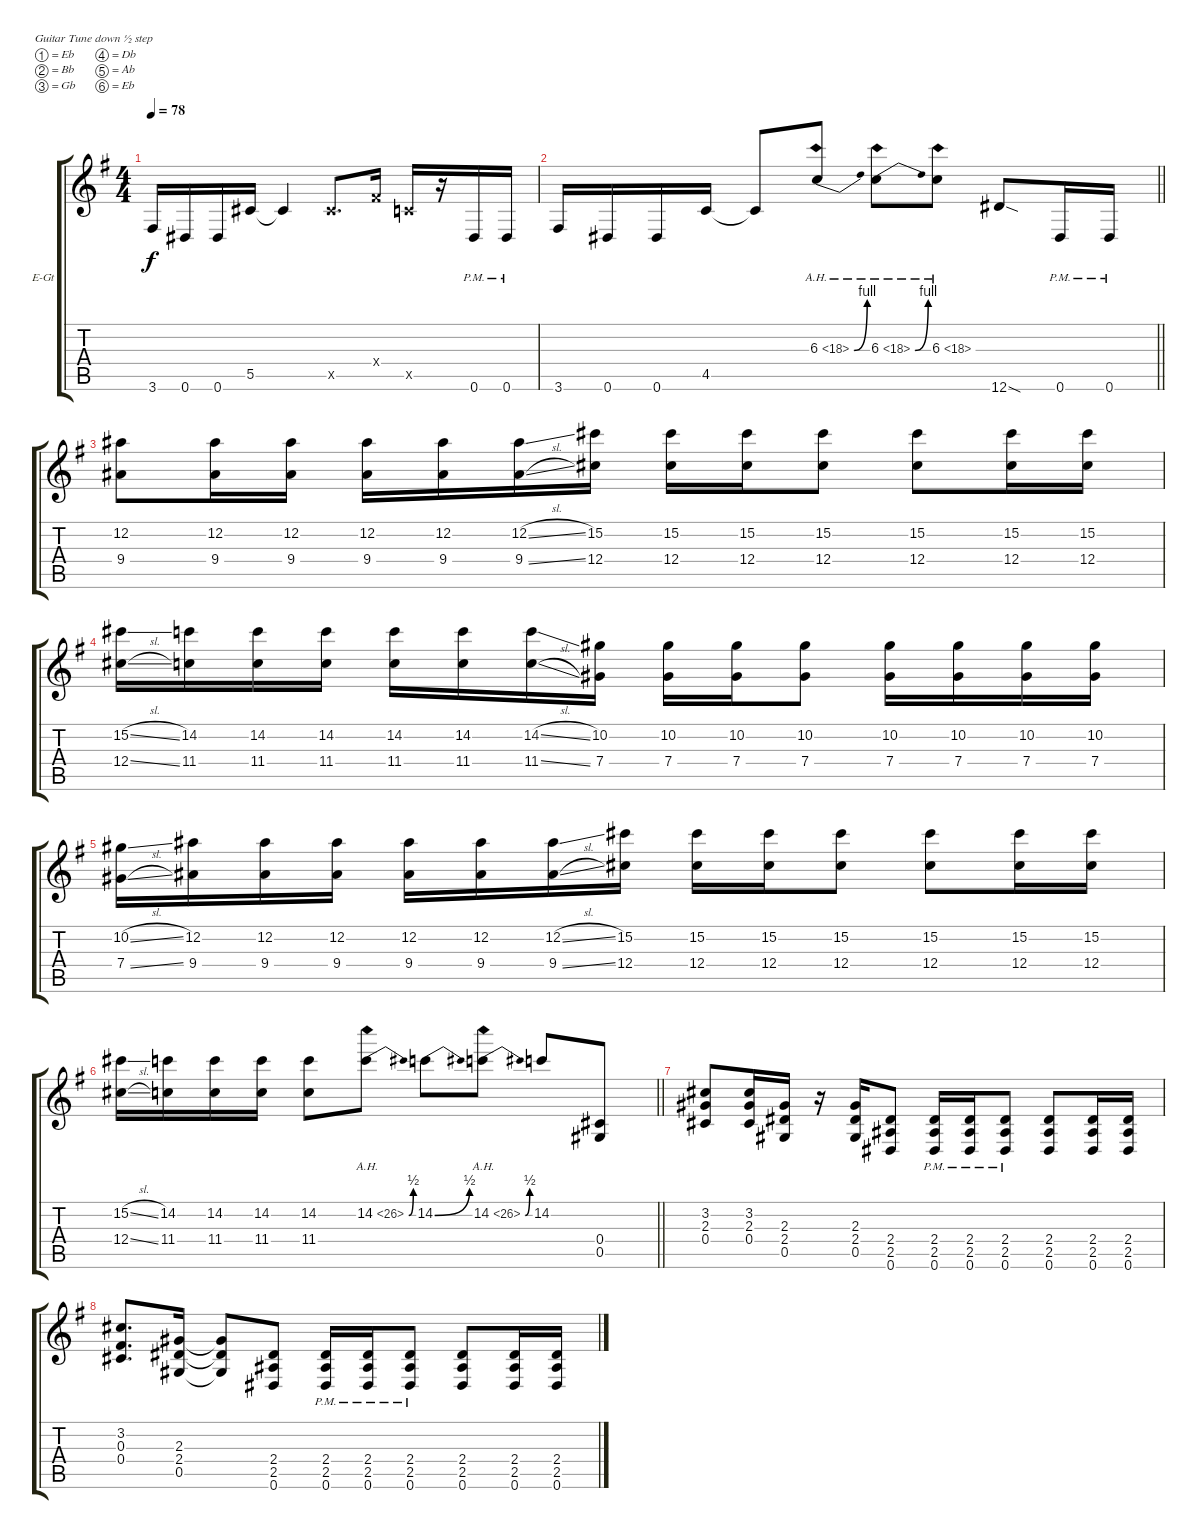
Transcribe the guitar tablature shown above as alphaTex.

\bracketExtendMode groupsimilarinstruments
\firstSystemTrackNameOrientation horizontal
\otherSystemsTrackNameOrientation horizontal
\track ("Untitled" "E-Gt") {instrument distortionguitar}
\staff {score tabs}
\tuning (Eb4 Bb3 Gb3 Db3 Ab2 Eb2)
\ts (4 4)
\tempo 78
\clef g2
\ks g
3.6.16{dy f} 0.6.16 0.6.16 5.5.16 5.5{t}.4 5.5{x}.8{d} 5.4{x}.16 4.5{x}.16 r.16 0.6{pm}.16 0.6{pm}.16 |
\barLineRight lightlight
3.6.16 0.6.16 0.6.16 4.5.16 4.5{t}.8 6.3{be (bend 0 0 60 4) ah 12}.8 6.3{be (bend 0 0 60 4) ah 12}.8 6.3{ah 12}.8 12.6{sod}.8 0.6{pm}.16 0.6{pm}.16 |
(12.2 9.4).8 (12.2 9.4).16 (12.2 9.4).16 (12.2 9.4).16 (12.2 9.4).16 (12.2{sl} 9.4{sl}).16 (15.2 12.4).16 (15.2 12.4).16 (15.2 12.4).16 (15.2 12.4).8 (15.2 12.4).8 (15.2 12.4).16 (15.2 12.4).16 |
(15.2{sl} 12.4{sl}).16 (14.2 11.4).16 (14.2 11.4).16 (14.2 11.4).16 (14.2 11.4).16 (14.2 11.4).16 (14.2{sl} 11.4{sl}).16 (10.2 7.4).16 (10.2 7.4).16 (10.2 7.4).16 (10.2 7.4).8 (10.2 7.4).16 (10.2 7.4).16 (10.2 7.4).16 (10.2 7.4).16 |
(10.2{sl} 7.4{sl}).16 (12.2 9.4).16 (12.2 9.4).16 (12.2 9.4).16 (12.2 9.4).16 (12.2 9.4).16 (12.2{sl} 9.4{sl}).16 (15.2 12.4).16 (15.2 12.4).16 (15.2 12.4).16 (15.2 12.4).8 (15.2 12.4).8 (15.2 12.4).16 (15.2 12.4).16 |
\barLineRight lightlight
(15.2{sl} 12.4{sl}).16 (14.2 11.4).16 (14.2 11.4).16 (14.2 11.4).16 (14.2 11.4).8 14.2{be (bend 0 0 60 2) ah 12}.8 14.2{be (bend 0 0 60 2)}.8 14.2{be (bend 0 0 60 2) ah 12}.8 14.2.8 (0.4 0.5).8 |
\section ("" " ")
(3.2 2.3 0.4).8 (3.2 2.3 0.4).16 (2.3 2.4 0.5).16 r.16 (2.3 2.4 0.5).16 (2.4 2.5 0.6).8 (2.4{pm} 2.5{pm} 0.6{pm}).16 (2.4{pm} 2.5{pm} 0.6{pm}).16 (2.4{pm} 2.5{pm} 0.6{pm}).8 (2.4 2.5 0.6).8 (2.4 2.5 0.6).16 (2.4 2.5 0.6).16 |
(3.2 0.3 0.4).8{d} (2.3 2.4 0.5).16 (2.3{t} 2.4{t} 0.5{t}).8 (2.4 2.5 0.6).8 (2.4{pm} 2.5{pm} 0.6{pm}).16 (2.4{pm} 2.5{pm} 0.6{pm}).16 (2.4{pm} 2.5{pm} 0.6{pm}).8 (2.4 2.5 0.6).8 (2.4 2.5 0.6).16 (2.4 2.5 0.6).16
